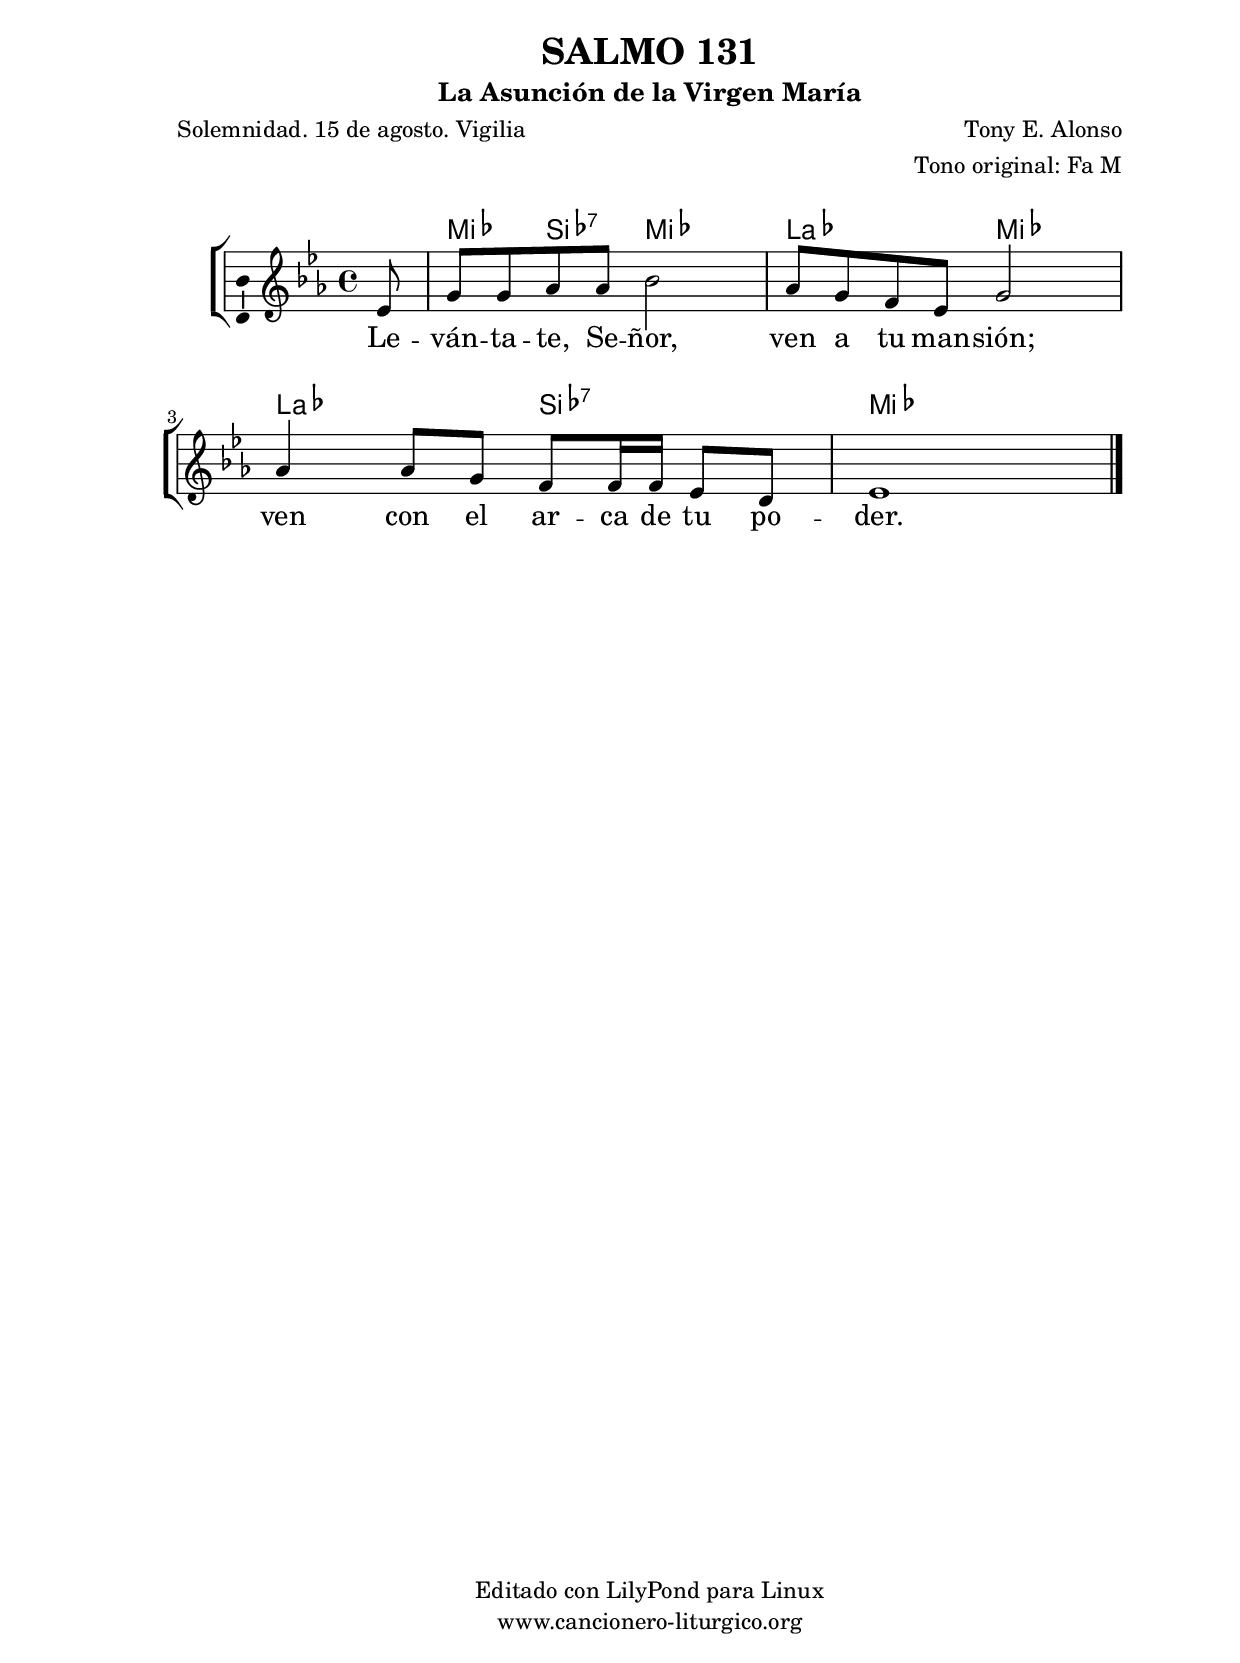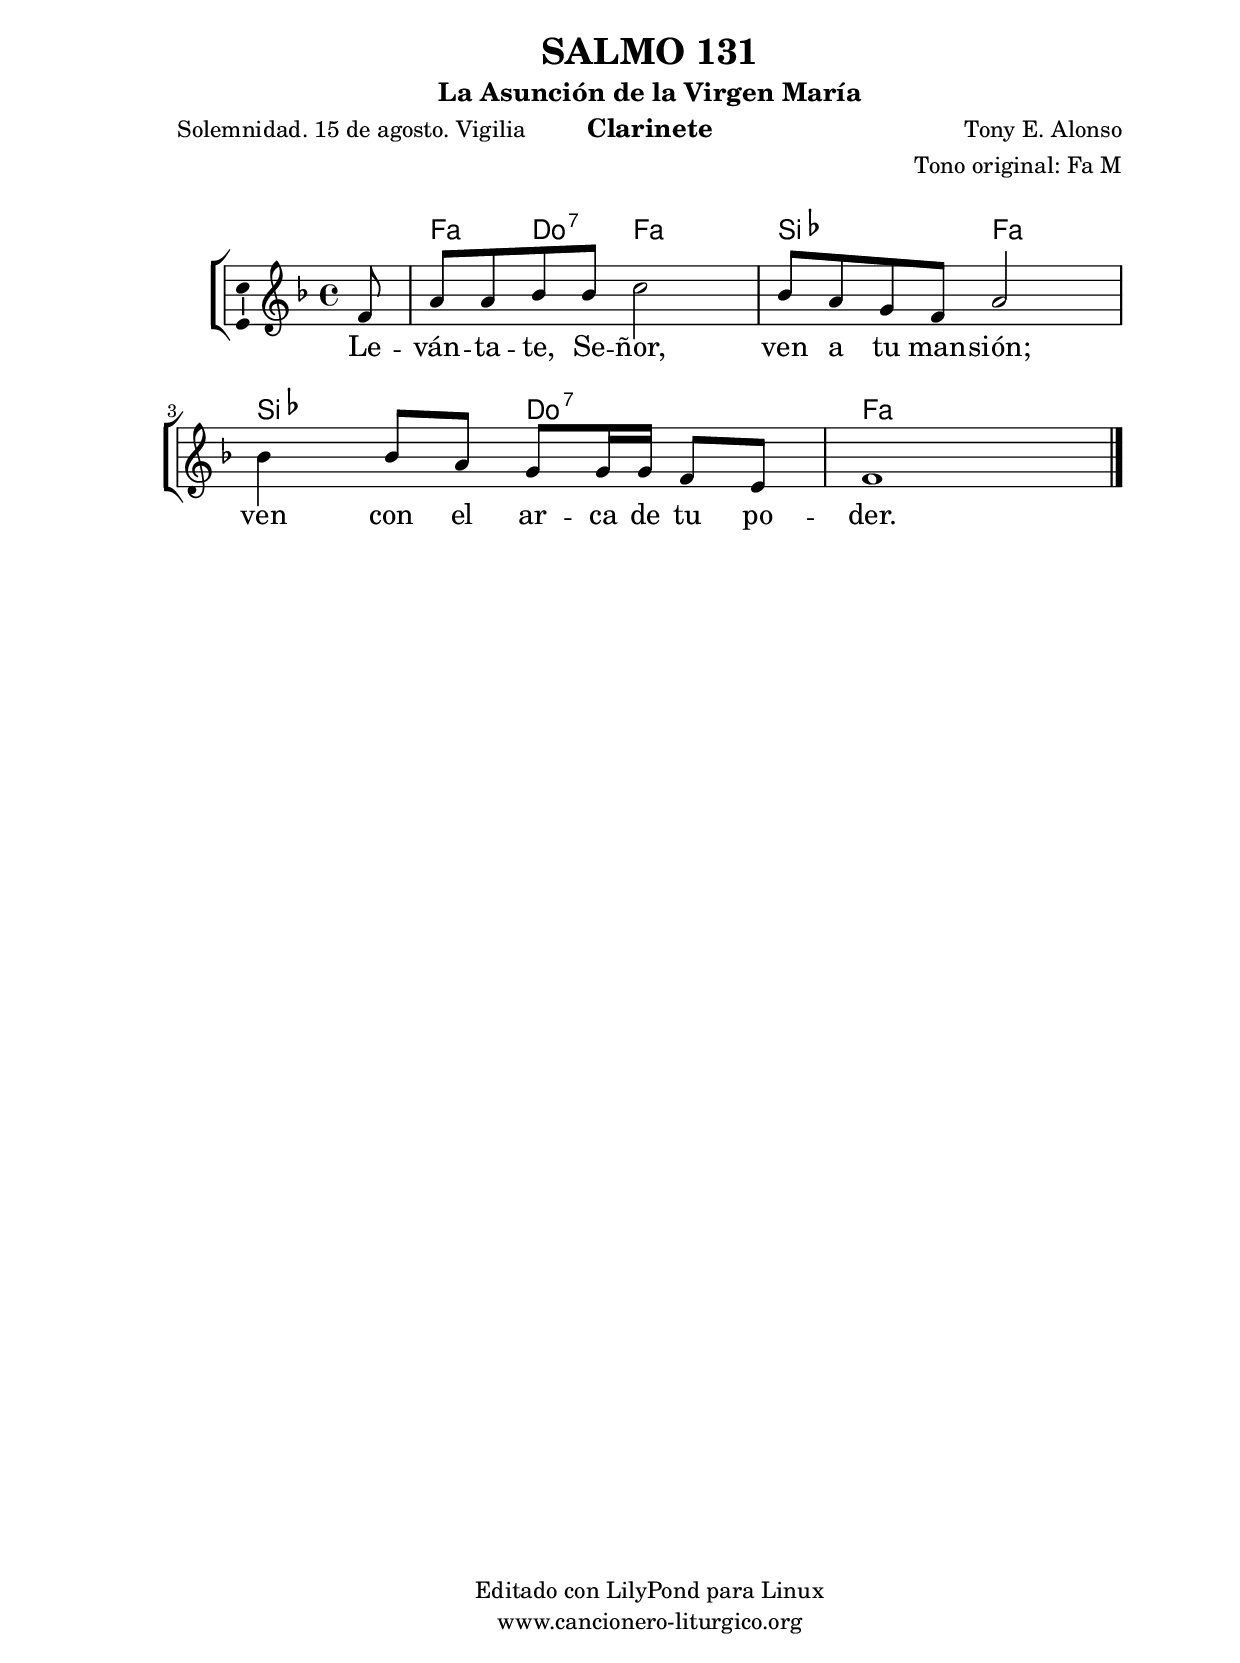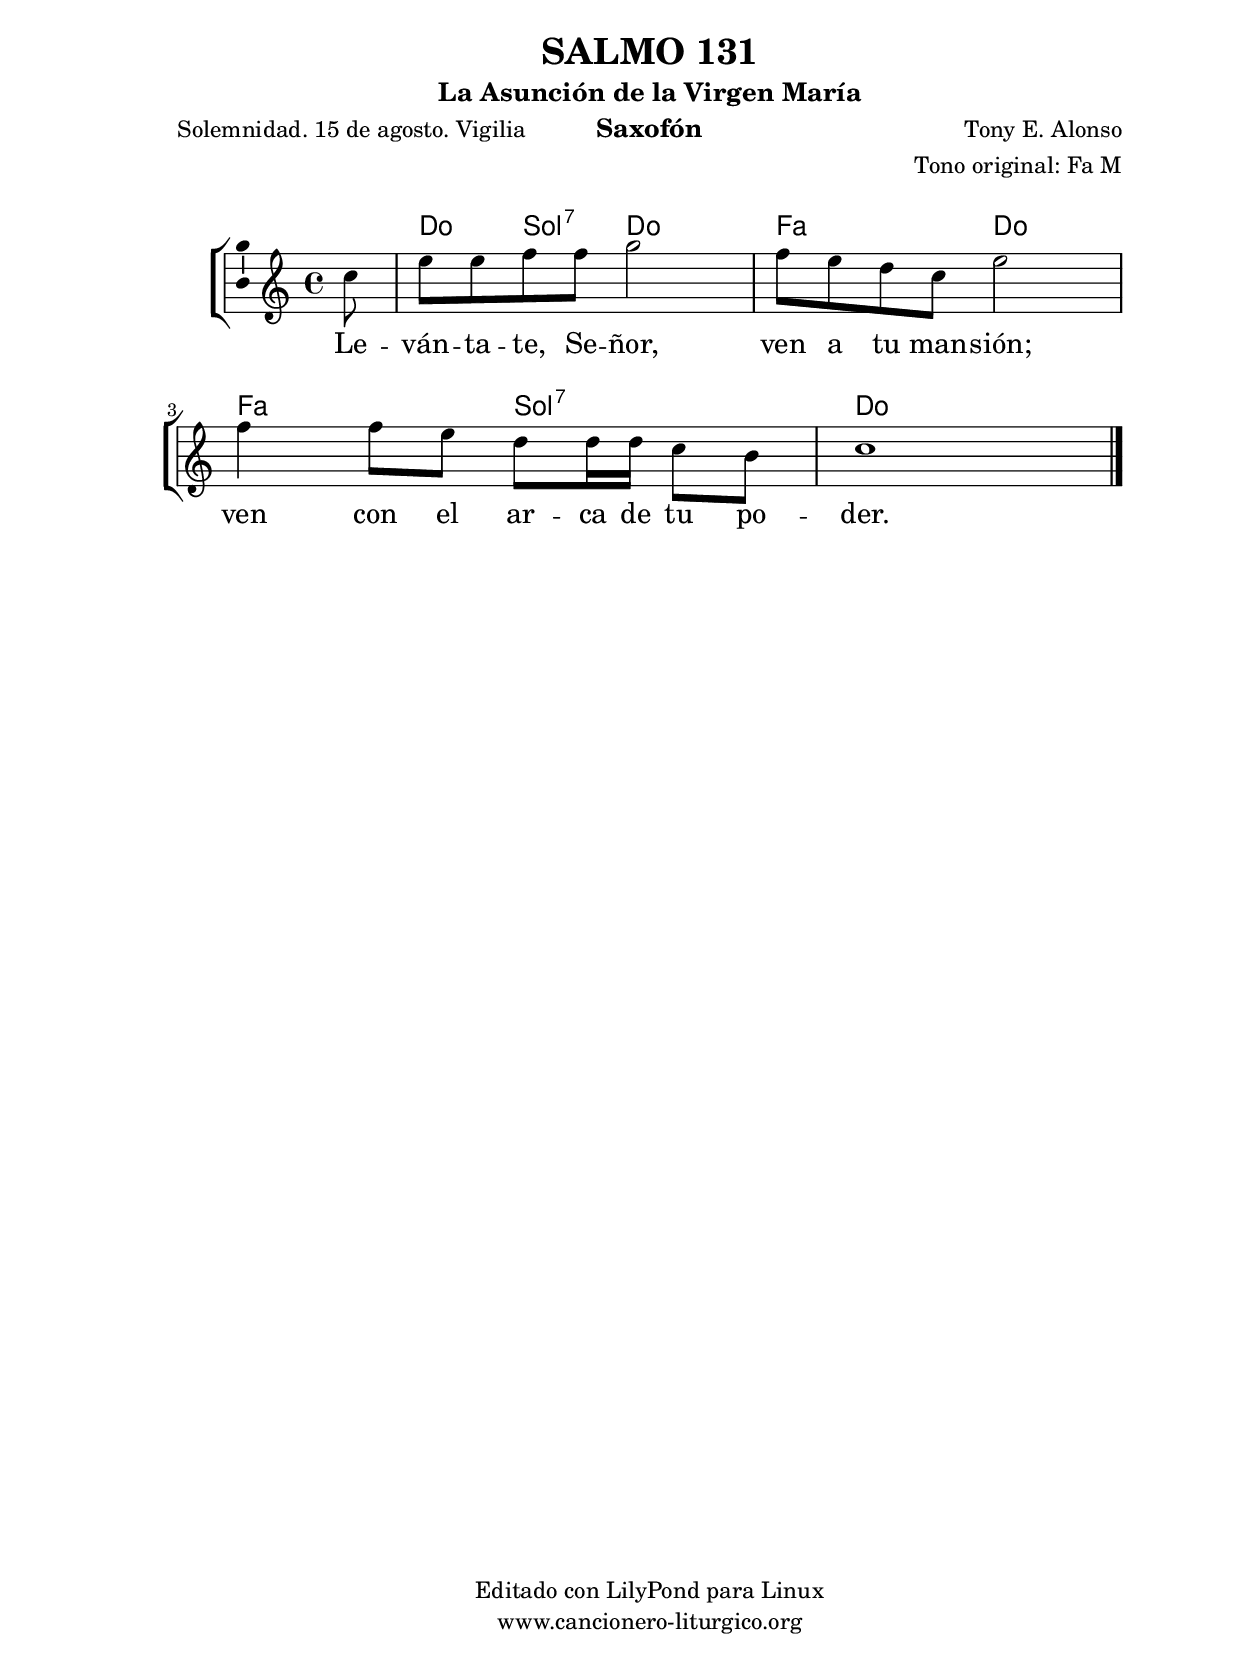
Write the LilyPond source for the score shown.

%
%para convertir .midi en .wav:
%timidity filename.midi -Ow -o finename.wav
%
%
%Para convertir de .wav a .mp3:
%lame -h -m j filename.wav
%
%
%para escuchar el midi:
%timidity nombrefichero.midi
%


%versión de lilypond para la que se ha escrito esta partitura:
\version "2.16.0"

	%Tamaño papel
	#(set-default-paper-size "a4")
	%Tamaño partitura
	#(set-global-staff-size 20)
	%No responde al pulsar sobre una nota
	#(ly:set-option 'point-and-click #f)

%parámetros del encabezamiento:
\header {
	title = "SALMO 131"
	subtitle = "La Asunción de la Virgen María"
	composer = "Tony E. Alonso"
	poet = "Solemnidad. 15 de agosto. Vigilia"
	meter = ""
	arranger = "Tono original: Fa M"
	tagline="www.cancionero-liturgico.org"
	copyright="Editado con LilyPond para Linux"
	tiempo = ""
	usos = "Salmo"
	letra = "Levántate, Señor, ven a tu mansión; ven con el arca de tu poder."
	}

%parámetros asociados al papel:
\paper  {
	oddHeaderMarkup = \markup {\fill-line { \on-the-fly #not-first-page \fromproperty #'header:title \on-the-fly #not-first-page \fromproperty #'header:composer }}
	evenHeaderMarkup = \markup {\fill-line { \fromproperty #'header:composer \fromproperty #'header:title }}
	#(set-paper-size "a4")
	print-page-number = ##f
	first-page-number = 1
	print-first-page-number = ##f
%	head-separation = 3.0 \cm
	top-margin = 2.0 \cm
	bottom-margin = 0.5\cm
%%%	bottom-margin = -1.0\cm
	left-margin = 3.0 \cm
	line-width = 16.0 \cm 
	indent = 8\mm
	interscoreline = 2.\mm
	between-system-space = 15\mm
%	para que las partituras no llenen la hoja:
	ragged-bottom = ##t
%	idem para la última hoja:
	ragged-last-bottom = ##f
%	para que las partituras llenen el ancho del papel:
	ragged-last = ##f
	after-title-space = 2.5 \cm
%page-count=1
%system-count=8

	%Flexible Vertical Spacing
%	markup-markup-spacing =
%	#'((basic-distance . 15) (minimum-distance . 15) (padding . 3))
	markup-system-spacing =
	#'((basic-distance . 15) (minimum-distance . 15) (padding . 3))
	system-system-spacing =
	#'((basic-distance . 15) (minimum-distance . 15) (padding . 3))
	score-system-spacing =
	#'((basic-distance . 15) (minimum-distance . 15) (padding . 5))
%	top-system-spacing = % header
%	#'((basic-distance . 8) (minimum-distance . 0) (padding . 3))
%	top-markup-spacing =
%	#'((basic-distance . 20) (minimum-distance . 20) (padding . 3))
	last-bottom-spacing = % footer
	#'((basic-distance . 5) (minimum-distance . 5) (padding . 3))
%	score-markup-spacing =
%	#'((basic-distance . 16) (minimum-distance . 13) (padding . 3))

	}


%parámetros que afectan a toda la partitura:
global =  {
	%clave de sol (G):
	\clef G
	%armadura:
	\transpose f ees
	\key f \major
	\tempo 4=80
	\set Score.tempoHideNote = ##t
	}


acordes = {
	\italianChords
	\chordmode {
	\transpose f ees
{

s8
f4 c:7 f2 bes f bes c:7 f1

	}
	}
}

melodia = 
	\transpose f ees
{
	\relative c'{

\time 4/4

\partial8
f8
a8 a bes bes c2
bes8 a g f a2
bes4 bes8 a g g16 g f8 e
f1

	\bar "|."
	}
	}


texto = \lyricmode {
Le -- ván -- ta -- te, Se -- ñor, ven a tu man -- sión;
ven con el ar -- ca de tu po -- der.
	}


acordesStaff = \context ChordNames = acordesStaff <<
	\set chordChanges = ##t
	\acordes
	>>


vozStaff = \context Voice = vozStaff
\with {\consists "Ambitus_engraver"}
<<
%	\set Staff.instrumentName = ""
%	\set Staff.shortInstrumentName = ""
%	\set Staff.midiInstrument = #"clarinet"
%	\set Staff.midiInstrument = #"cello"
%	\set Staff.midiInstrument = #"flute"
	\set Staff.midiInstrument = #"electric guitar (jazz)"
%	\set Staff.midiInstrument = #"english horn"
%	\set Staff.midiInstrument = #"violin"
%	\set Staff.midiInstrument = #"glockenspiel"
	\set Staff.midiMinimumVolume = #0.7
	\set Staff.midiMaximumVolume = #0.9
	\global
	\melodia
	>>


textoStaff = \context Lyrics = textoStaff <<
	\lyricsto vozStaff \texto
	>>

\book {
	\score {
		\context ChoirStaff {
			\override StaffGroup.SystemStartBracket #'collapse-height = #1
			\override Score.SystemStartBar #'collapse-height = #1
			<<
			\acordesStaff
			\vozStaff
			\textoStaff
			>>
			}
		\layout {
	    		\context {
				\Lyrics
				\override LyricText #'font-size = #2
				}
	   		 \context {
				\Score
				%fontSize = #3
				\override StaffSymbol #'staff-space = #(magstep +3)
				%\override Beam #'thickness = #0.55
				%\override SpacingSpanner #'spacing-increment = #1.0
				%\override Slur #'height-limit = #1.5
				}
			}
		}
	\score {
		\unfoldRepeats
		\context ChoirStaff {
			<<
			\acordesStaff
			\vozStaff
			>>
			}
		\midi {
	  		\context {
	  			\Score
				tempoWholesPerMinute = #(ly:make-moment 70 4)
				}
			}
		}
	}

%Partitura para clarinete
#(define output-suffix "C")
\book {
	\header{
		instrument = "Clarinete"
		}
	\score {
		\context ChoirStaff {
			\override StaffGroup.SystemStartBracket #'collapse-height = #1
			\override Score.SystemStartBar #'collapse-height = #1
\transpose c d
			<<
			\acordesStaff
			\vozStaff
			\textoStaff
			>>
			}
		\layout {
	    		\context {
				\Lyrics
				\override LyricText #'font-size = #2
				}
	   		 \context {
				\Score
				%fontSize = #3
				\override StaffSymbol #'staff-space = #(magstep +3)
				%\override Beam #'thickness = #0.55
				%\override SpacingSpanner #'spacing-increment = #1.0
				%\override Slur #'height-limit = #1.5
				}
			}
		}
	}

%Partitura para saxofón
#(define output-suffix "S")
\book {
	\header{
		instrument = "Saxofón"
		}
	\score {
		\context ChoirStaff {
			\override StaffGroup.SystemStartBracket #'collapse-height = #1
			\override Score.SystemStartBar #'collapse-height = #1
\transpose c a
			<<
			\acordesStaff
			\vozStaff
			\textoStaff
			>>
			}
		\layout {
	    		\context {
				\Lyrics
				\override LyricText #'font-size = #2
				}
	   		 \context {
				\Score
				%fontSize = #3
				\override StaffSymbol #'staff-space = #(magstep +3)
				%\override Beam #'thickness = #0.55
				%\override SpacingSpanner #'spacing-increment = #1.0
				%\override Slur #'height-limit = #1.5
				}
			}
		}
	}

